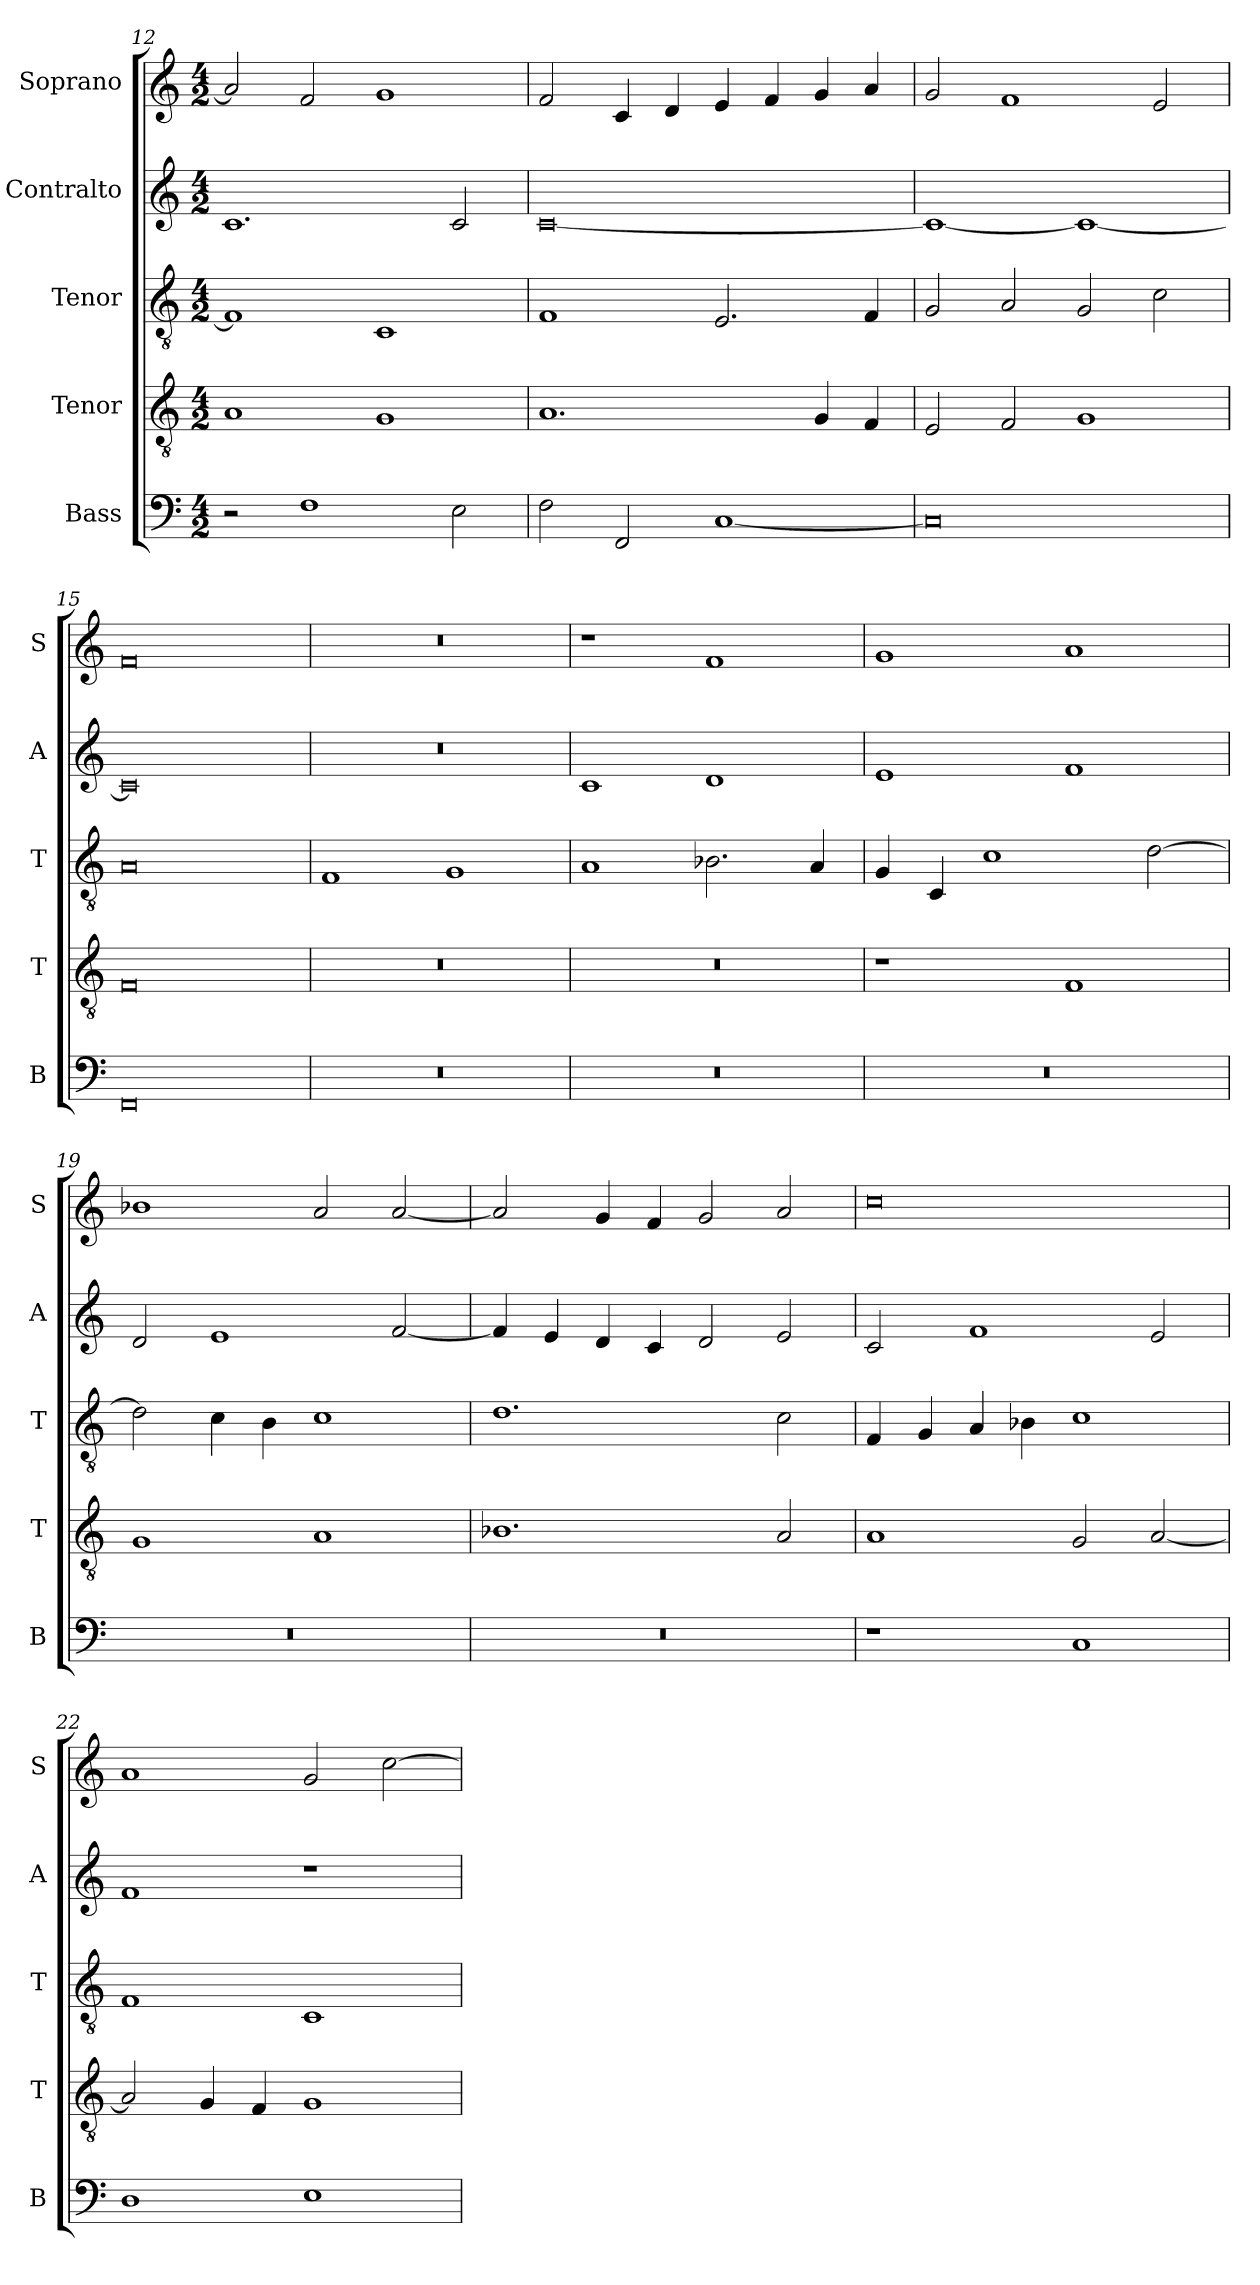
**kern	**kern	**kern	**kern	**kern
*part5	*part4	*part3	*part2	*part1
*staff5	*staff4	*staff3	*staff2	*staff1
*I"Bass	*I"Tenor	*I"Tenor	*I"Contralto	*I"Soprano
*I'B	*I'T	*I'T	*I'A	*I'S
*clefF4	*clefGv2	*clefGv2	*clefG2	*clefG2
*k[]	*k[]	*k[]	*k[]	*k[]
*M4/2	*M4/2	*M4/2	*M4/2	*M4/2
=12	=12	=12	=12	=12
2r	1A	1F]	1.c	2a]
1F	.	.	.	2f
.	1G	1C	.	1g
2E	.	.	2c	.
=13	=13	=13	=13	=13
2F	1.A	1F	[0c	2f
2FF	.	.	.	4c
.	.	.	.	4d
[1C	.	2.E	.	4e
.	.	.	.	4f
.	4G	.	.	4g
.	4F	4F	.	4a
=14	=14	=14	=14	=14
0C]	2E	2G	1c_	2g
.	2F	2A	.	1f
.	1G	2G	1c_	.
.	.	2c	.	2e
=15	=15	=15	=15	=15
0FF	0F	0A	0c]	0f
=16	=16	=16	=16	=16
0r	0r	1F	0r	0r
.	.	1G	.	.
=17	=17	=17	=17	=17
0r	0r	1A	1c	1r
.	.	2.B-X	1d	1f
.	.	4A	.	.
=18	=18	=18	=18	=18
0r	1r	4G	1e	1g
.	.	4C	.	.
.	.	1c	.	.
.	1F	.	1f	1a
.	.	[2d	.	.
=19	=19	=19	=19	=19
0r	1G	2d]	2d	1b-X
.	.	4c	1e	.
.	.	4B	.	.
.	1A	1c	.	2a
.	.	.	[2f	[2a
=20	=20	=20	=20	=20
0r	1.B-X	1.d	4f]	2a]
.	.	.	4e	.
.	.	.	4d	4g
.	.	.	4c	4f
.	.	.	2d	2g
.	2A	2c	2e	2a
=21	=21	=21	=21	=21
1r	1A	4F	2c	0cc
.	.	4G	.	.
.	.	4A	1f	.
.	.	4B-X	.	.
1C	2G	1c	.	.
.	[2A	.	2e	.
=22	=22	=22	=22	=22
1D	2A]	1F	1f	1a
.	4G	.	.	.
.	4F	.	.	.
1E	1G	1C	1r	2g
.	.	.	.	[2cc
=	=	=	=	=
*-	*-	*-	*-	*-
